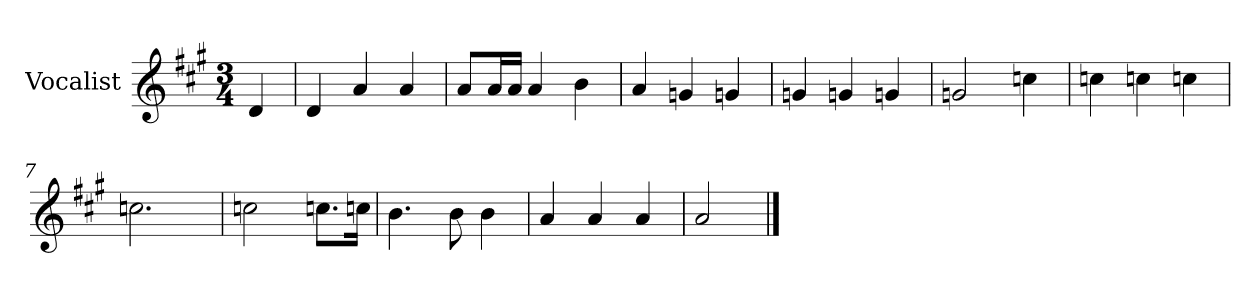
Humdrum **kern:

**kern
*part1
*staff1
*I"Vocalist
*k[f#c#g#]
*A:
*M3/4
=
4d
=1
4d
4a
4a
=2
8aL
16aL
16aJJ
4a
4b
=3
4a
4gn
4gn
=4
4gn
4gn
4gn
=5
2gn
4ccn
=6
4ccn
4ccn
4ccn
=7
2.ccn
=8
2ccn
8.ccnL
16ccnJk
=9
4.b
8b
4b
=10
4a
4a
4a
=11
2a
==
*-
